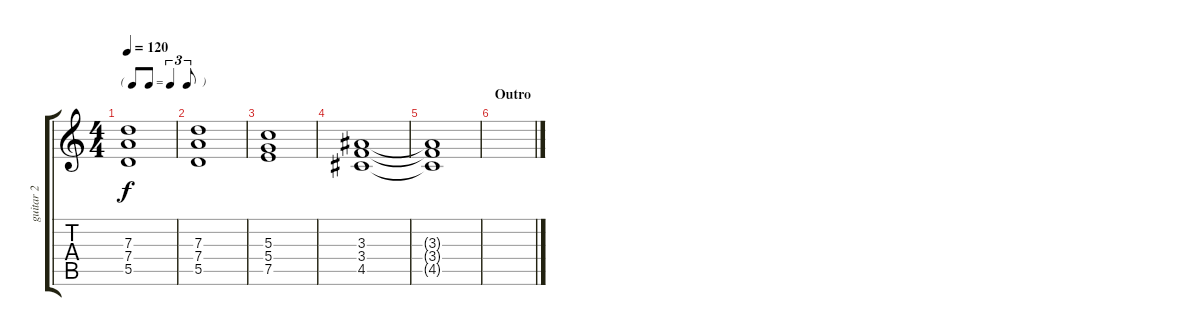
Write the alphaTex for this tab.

\track ("guitar 2" "guitar 2") {instrument distortionguitar}
\staff {score tabs}
\tuning (E4 B3 G3 D3 A2 E2) {hide}
\ts (4 4)
\tf triplet8th
\tempo 120
\clef g2
\ks c
(7.3{t} 7.4{t} 5.5{t}).1{dy f} |
(7.3 7.4 5.5).1 |
(5.3 5.4 7.5).1 |
(3.3 3.4 4.5).1 |
(3.3{t} 3.4{t} 4.5{t}).1 |
\section ("" "Outro")
